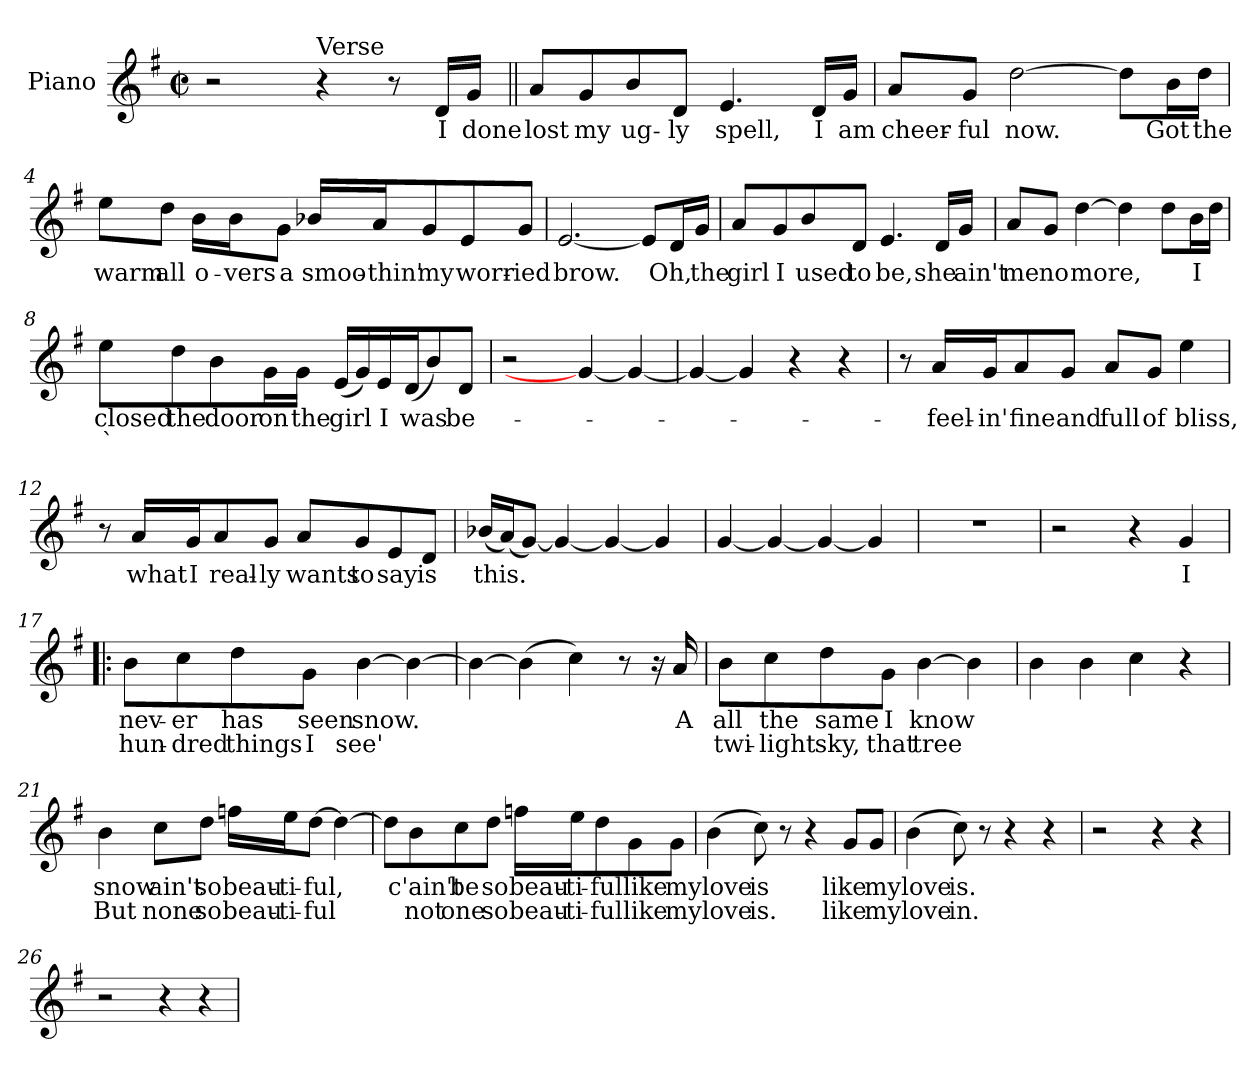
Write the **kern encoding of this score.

**kern	**text	**text
*part1	*part1	*part1
*staff1	*staff1	*staff1
*I"Piano	*	*
*I'Pno	*	*
*clefG2	*	*
*k[f#]	*	*
*G:	*	*
*M2/2	*	*
*met(c|)	*	*
=1	=1	=1
2r	.	.
!LO:TX:a:t=Verse	!	!
4r	.	.
8r	.	.
16d/LL	I	.
16g/JJ	done	.
=2||	=2||	=2||
8a/L	lost	.
8g/	my	.
8b/	ug-	.
8d/J	-ly	.
4.e/	spell,	.
16d/LL	I	.
16g/JJ	am	.
=3	=3	=3
8a/L	cheer-	.
8g/J	-ful	.
[2dd\	now.	.
8dd\L]	.	.
16b\L	Got	.
16dd\JJ	the	.
!!LO:LB:g=z
=4	=4	=4
8ee\L	warm	.
8dd\J	all	.
16b\LL	o-	.
16b\J	-vers	.
8g\J	a	.
16b-X/LL	smoo-	.
16a/J	-thin'	.
8g/	my	.
8e/	worr-	.
8g/J	-ied	.
=5	=5	=5
[2.e/	brow.	.
8e/L]	.	.
16d/L	Oh,	.
16g/JJ	the	.
=6	=6	=6
8a/L	girl	.
8g/	I	.
8b/	used	.
8d/J	to	.
4.e/	be,	.
16d/LL	she	.
16g/JJ	ain't	.
!!LO:LB:g=z
=7	=7	=7
8a/L	me	.
8g/J	no	.
[4dd\	more,	.
4dd\]	.	.
8dd\L	.	.
16b\L	I	.
16dd\JJ	.	.
=8	=8	=8
8ee\L	closed	`
8dd\	the	.
8b\	door	.
16g\L	on	.
16g\JJ	the	.
(16e/LL	girl	.
16g/)	.	.
16e/	I	.
(16d/J	was	.
8b/)	.	.
8d/J	be-	.
=9	=9	=9
2r	.	.
4g/_	.	.
4g/_	.	.
!!LO:LB:g=z
=10	=10	=10
4g/_	.	.
4g/]	.	.
4r	.	.
4r	.	.
=11	=11	=11
8r	.	.
16a/LL	feel-	.
16g/J	-in'	.
8a/	fine	.
8g/J	and	.
8a/L	full	.
8g/J	of	.
4ee\	bliss,	.
=12	=12	=12
8r	.	.
16a/LL	what	.
16g/J	I	.
8a/	real-	.
8g/J	-ly	.
8a/L	wants	.
8g/	to	.
8e/	say	.
8d/J	is	.
!!LO:LB:g=z
=13	=13	=13
(16b-X/LL	this.	.
(16a/J)	.	.
[8g/J)	.	.
4g/_	.	.
4g/_	.	.
4g/]	.	.
=14	=14	=14
[4g/	.	.
4g/_	.	.
4g/_	.	.
4g/]	.	.
=15	=15	=15
1r	.	.
=16	=16	=16
2r	.	.
4r	.	.
4g/	I	.
!!LO:LB:g=z
=17!|:	=17!|:	=17!|:
8b\L	nev-	hun-
8cc\	-er	-dred
8dd\	has	things
8g\J	seen	I
[4b\	snow.	see'
4b\_	.	.
=18	=18	=18
4b\_	.	.
(4b\]	.	.
4cc\)	.	.
8r	.	.
16r	.	.
16a/	A	.
=19	=19	=19
8b\L	all	twi-
8cc\	the	-light
8dd\	same	sky,
8g\J	I	that
[4b\	know	tree
4b\]	.	.
!!LO:LB:g=z
=20	=20	=20
4b\	.	.
4b\	.	.
4cc\	.	.
4r	.	.
=21	=21	=21
4b\	snow	But
8cc\L	ain't	none
8dd\J	so	so
16ffn\LL	beau-	beau-
16ee\J	-ti-	-ti-
[8dd\J	-ful,	-ful
4dd\_	.	.
=22	=22	=22
8dd\L]	.	.
8b\	c'ain't	not
8cc\	be	one
8dd\J	so	so
16ffn\LL	beau-	beau-
16ee\J	-ti-	-ti-
8dd\	-ful	-ful
8g\	like	like
8g\J	my	my
!!LO:PB:g=z
=23	=23	=23
(4b\	love	love
8cc\)	is	is.
8r	.	.
4r	.	.
8g/L	like	like
8g/J	my	my
=24	=24	=24
(4b\	love	love
8cc\)	is.	in.
8r	.	.
4r	.	.
4r	.	.
=25	=25	=25
2r	.	.
4r	.	.
4r	.	.
=26	=26	=26
2r	.	.
4r	.	.
4r	.	.
=	=	=
*-	*-	*-
